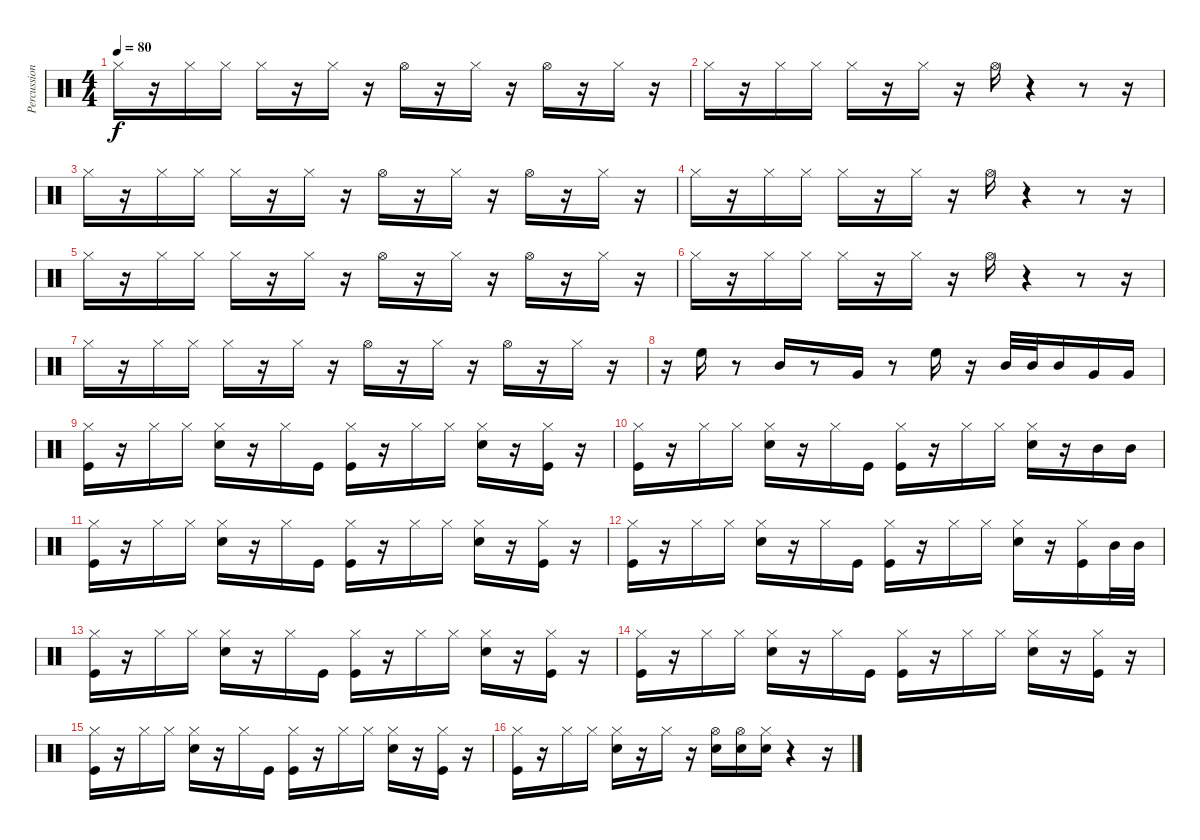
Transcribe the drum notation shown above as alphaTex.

\track ("Percussion" "Percussion") {instrument percussion}
\staff {score}
\articulation defaults
\ts (4 4)
\tempo 80
\clef neutral
\ks c "Hi-Hat (closed)".16{dy f}
r.16 "Hi-Hat (closed)".16 "Hi-Hat (closed)".16 "Hi-Hat (closed)".16 r.16 "Hi-Hat (closed)".16 r.16 "Hi-Hat (open)".16 r.16 "Hi-Hat (closed)".16 r.16 "Hi-Hat (open)".16 r.16 "Hi-Hat (closed)".16 r.16 |
"Hi-Hat (closed)".16 r.16 "Hi-Hat (closed)".16 "Hi-Hat (closed)".16 "Hi-Hat (closed)".16 r.16 "Hi-Hat (closed)".16 r.16 "Hi-Hat (open)".16 r.4 r.8 r.16 |
"Hi-Hat (closed)".16 r.16 "Hi-Hat (closed)".16 "Hi-Hat (closed)".16 "Hi-Hat (closed)".16 r.16 "Hi-Hat (closed)".16 r.16 "Hi-Hat (open)".16 r.16 "Hi-Hat (closed)".16 r.16 "Hi-Hat (open)".16 r.16 "Hi-Hat (closed)".16 r.16 |
"Hi-Hat (closed)".16 r.16 "Hi-Hat (closed)".16 "Hi-Hat (closed)".16 "Hi-Hat (closed)".16 r.16 "Hi-Hat (closed)".16 r.16 "Hi-Hat (open)".16 r.4 r.8 r.16 |
"Hi-Hat (closed)".16 r.16 "Hi-Hat (closed)".16 "Hi-Hat (closed)".16 "Hi-Hat (closed)".16 r.16 "Hi-Hat (closed)".16 r.16 "Hi-Hat (open)".16 r.16 "Hi-Hat (closed)".16 r.16 "Hi-Hat (open)".16 r.16 "Hi-Hat (closed)".16 r.16 |
"Hi-Hat (closed)".16 r.16 "Hi-Hat (closed)".16 "Hi-Hat (closed)".16 "Hi-Hat (closed)".16 r.16 "Hi-Hat (closed)".16 r.16 "Hi-Hat (open)".16 r.4 r.8 r.16 |
"Hi-Hat (closed)".16 r.16 "Hi-Hat (closed)".16 "Hi-Hat (closed)".16 "Hi-Hat (closed)".16 r.16 "Hi-Hat (closed)".16 r.16 "Hi-Hat (open)".16 r.16 "Hi-Hat (closed)".16 r.16 "Hi-Hat (open)".16 r.16 "Hi-Hat (closed)".16 r.16 |
r.16 "High Floor Tom (hit)".16 r.8 "Mid Tom (hit)".16 r.8 "Very Low Tom (hit)".16 r.8 "High Floor Tom (hit)".16 r.16 "Mid Tom (hit)".32 "Mid Tom (hit)".32 "Mid Tom (hit)".16 "Very Low Tom (hit)".16 "Very Low Tom (hit)".16 |
("Kick (hit)" "Hi-Hat (closed)").16 r.16 "Hi-Hat (closed)".16 "Hi-Hat (closed)".16 ("Snare (hit) 2" "Hi-Hat (closed)").16 r.16 "Hi-Hat (closed)".16 "Kick (hit)".16 ("Kick (hit)" "Hi-Hat (closed)").16 r.16 "Hi-Hat (closed)".16 "Hi-Hat (closed)".16 ("Snare (hit) 2" "Hi-Hat (closed)").16 r.16 ("Kick (hit)" "Hi-Hat (closed)").16 r.16 |
("Kick (hit)" "Hi-Hat (closed)").16 r.16 "Hi-Hat (closed)".16 "Hi-Hat (closed)".16 ("Snare (hit) 2" "Hi-Hat (closed)").16 r.16 "Hi-Hat (closed)".16 "Kick (hit)".16 ("Kick (hit)" "Hi-Hat (closed)").16 r.16 "Hi-Hat (closed)".16 "Hi-Hat (closed)".16 ("Snare (hit) 2" "Hi-Hat (closed)").16 r.16 "Mid Tom (hit)".16 "Mid Tom (hit)".16 |
("Kick (hit)" "Hi-Hat (closed)").16 r.16 "Hi-Hat (closed)".16 "Hi-Hat (closed)".16 ("Snare (hit) 2" "Hi-Hat (closed)").16 r.16 "Hi-Hat (closed)".16 "Kick (hit)".16 ("Kick (hit)" "Hi-Hat (closed)").16 r.16 "Hi-Hat (closed)".16 "Hi-Hat (closed)".16 ("Snare (hit) 2" "Hi-Hat (closed)").16 r.16 ("Kick (hit)" "Hi-Hat (closed)").16 r.16 |
("Kick (hit)" "Hi-Hat (closed)").16 r.16 "Hi-Hat (closed)".16 "Hi-Hat (closed)".16 ("Snare (hit) 2" "Hi-Hat (closed)").16 r.16 "Hi-Hat (closed)".16 "Kick (hit)".16 ("Kick (hit)" "Hi-Hat (closed)").16 r.16 "Hi-Hat (closed)".16 "Hi-Hat (closed)".16 ("Snare (hit) 2" "Hi-Hat (closed)").16 r.16 ("Kick (hit)" "Hi-Hat (closed)").16 "Mid Tom (hit)".32 "Mid Tom (hit)".32 |
("Kick (hit)" "Hi-Hat (closed)").16 r.16 "Hi-Hat (closed)".16 "Hi-Hat (closed)".16 ("Snare (hit) 2" "Hi-Hat (closed)").16 r.16 "Hi-Hat (closed)".16 "Kick (hit)".16 ("Kick (hit)" "Hi-Hat (closed)").16 r.16 "Hi-Hat (closed)".16 "Hi-Hat (closed)".16 ("Snare (hit) 2" "Hi-Hat (closed)").16 r.16 ("Kick (hit)" "Hi-Hat (closed)").16 r.16 |
("Kick (hit)" "Hi-Hat (closed)").16 r.16 "Hi-Hat (closed)".16 "Hi-Hat (closed)".16 ("Snare (hit) 2" "Hi-Hat (closed)").16 r.16 "Hi-Hat (closed)".16 "Kick (hit)".16 ("Kick (hit)" "Hi-Hat (closed)").16 r.16 "Hi-Hat (closed)".16 "Hi-Hat (closed)".16 ("Snare (hit) 2" "Hi-Hat (closed)").16 r.16 ("Kick (hit)" "Hi-Hat (closed)").16 r.16 |
("Kick (hit)" "Hi-Hat (closed)").16 r.16 "Hi-Hat (closed)".16 "Hi-Hat (closed)".16 ("Snare (hit) 2" "Hi-Hat (closed)").16 r.16 "Hi-Hat (closed)".16 "Kick (hit)".16 ("Kick (hit)" "Hi-Hat (closed)").16 r.16 "Hi-Hat (closed)".16 "Hi-Hat (closed)".16 ("Snare (hit) 2" "Hi-Hat (closed)").16 r.16 ("Kick (hit)" "Hi-Hat (closed)").16 r.16 |
("Kick (hit)" "Hi-Hat (closed)").16 r.16 "Hi-Hat (closed)".16 "Hi-Hat (closed)".16 ("Snare (hit) 2" "Hi-Hat (closed)").16 r.16 "Hi-Hat (closed)".16 r.16 ("Hi-Hat (open)" "Snare (hit) 2").16 ("Hi-Hat (open)" "Snare (hit) 2").16 ("Hi-Hat (closed)" "Snare (hit) 2").16 r.4 r.16
